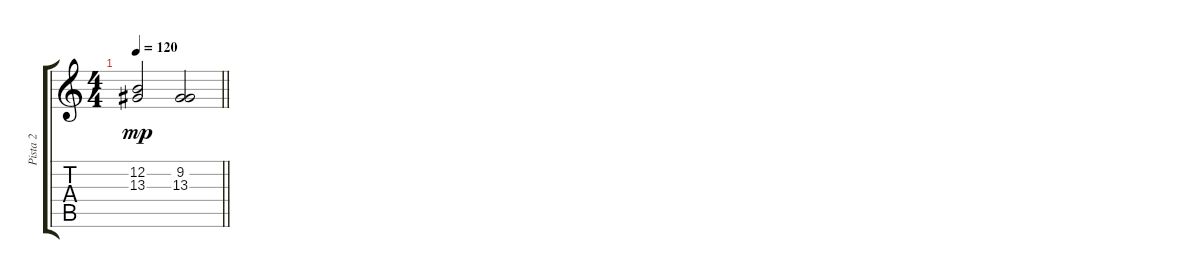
\track ("Pista 2" "Pista 2") {instrument drawbarorgan}
\staff {score tabs}
\tuning (E4 B3 G3 D3 A2 E2) {hide}
\ts (4 4)
\tempo 120
\clef g2
\barLineRight lightlight
\ks c
(12.2 13.3).2{dy mp} (9.2 13.3).2
